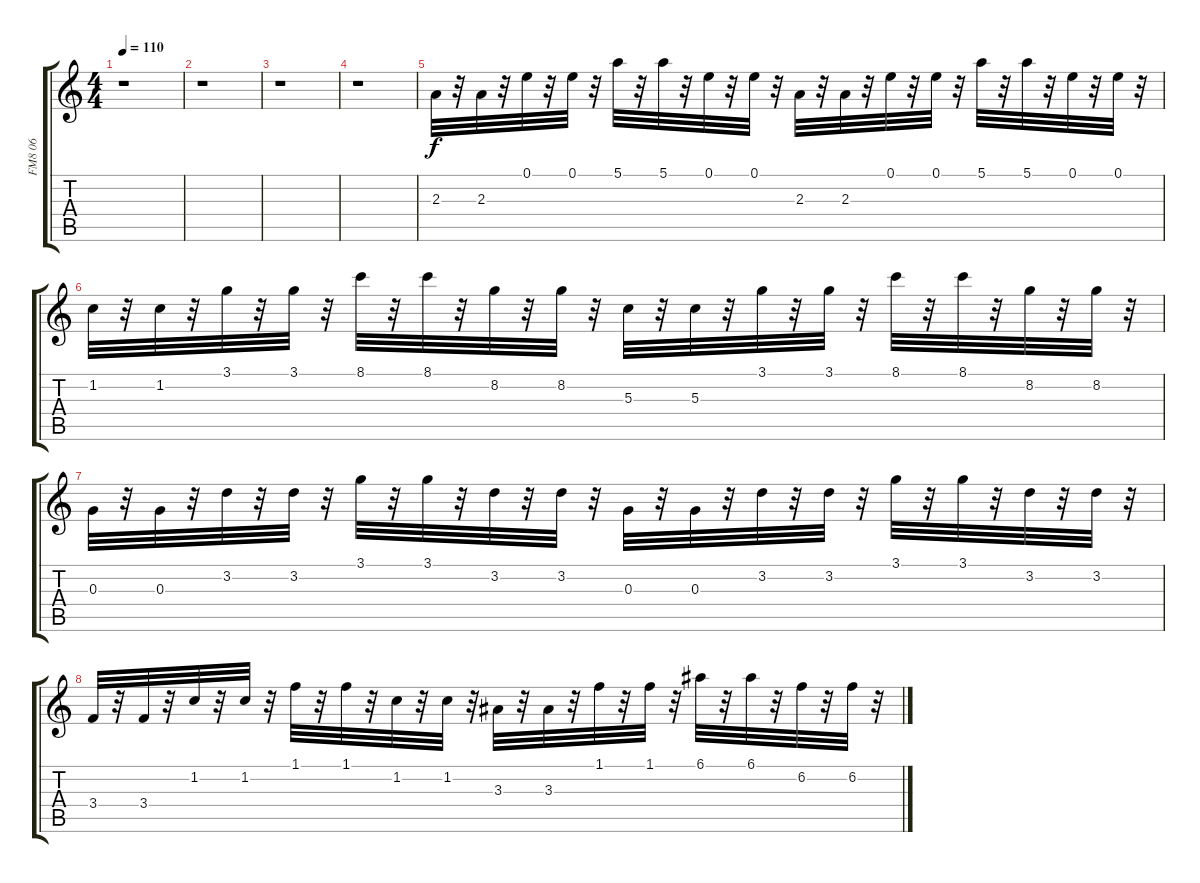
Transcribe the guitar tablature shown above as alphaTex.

\track ("FM8 06" "FM8 06") {instrument guitarharmonics}
\staff {score tabs}
\tuning (E4 B3 G3 D3 A2 E2) {hide}
\ts (4 4)
\tempo 110
\clef g2
\ks c
r.1{dy f} |
r.1 |
r.1 |
r.1 |
2.3.32 r.32 2.3.32 r.32 0.1.32 r.32 0.1.32 r.32 5.1.32 r.32 5.1.32 r.32 0.1.32 r.32 0.1.32 r.32 2.3.32 r.32 2.3.32 r.32 0.1.32 r.32 0.1.32 r.32 5.1.32 r.32 5.1.32 r.32 0.1.32 r.32 0.1.32 r.32 |
1.2.32 r.32 1.2.32 r.32 3.1.32 r.32 3.1.32 r.32 8.1.32 r.32 8.1.32 r.32 8.2.32 r.32 8.2.32 r.32 5.3.32 r.32 5.3.32 r.32 3.1.32 r.32 3.1.32 r.32 8.1.32 r.32 8.1.32 r.32 8.2.32 r.32 8.2.32 r.32 |
0.3.32 r.32 0.3.32 r.32 3.2.32 r.32 3.2.32 r.32 3.1.32 r.32 3.1.32 r.32 3.2.32 r.32 3.2.32 r.32 0.3.32 r.32 0.3.32 r.32 3.2.32 r.32 3.2.32 r.32 3.1.32 r.32 3.1.32 r.32 3.2.32 r.32 3.2.32 r.32 |
3.4.32 r.32 3.4.32 r.32 1.2.32 r.32 1.2.32 r.32 1.1.32 r.32 1.1.32 r.32 1.2.32 r.32 1.2.32 r.32 3.3.32 r.32 3.3.32 r.32 1.1.32 r.32 1.1.32 r.32 6.1.32 r.32 6.1.32 r.32 6.2.32 r.32 6.2.32 r.32
